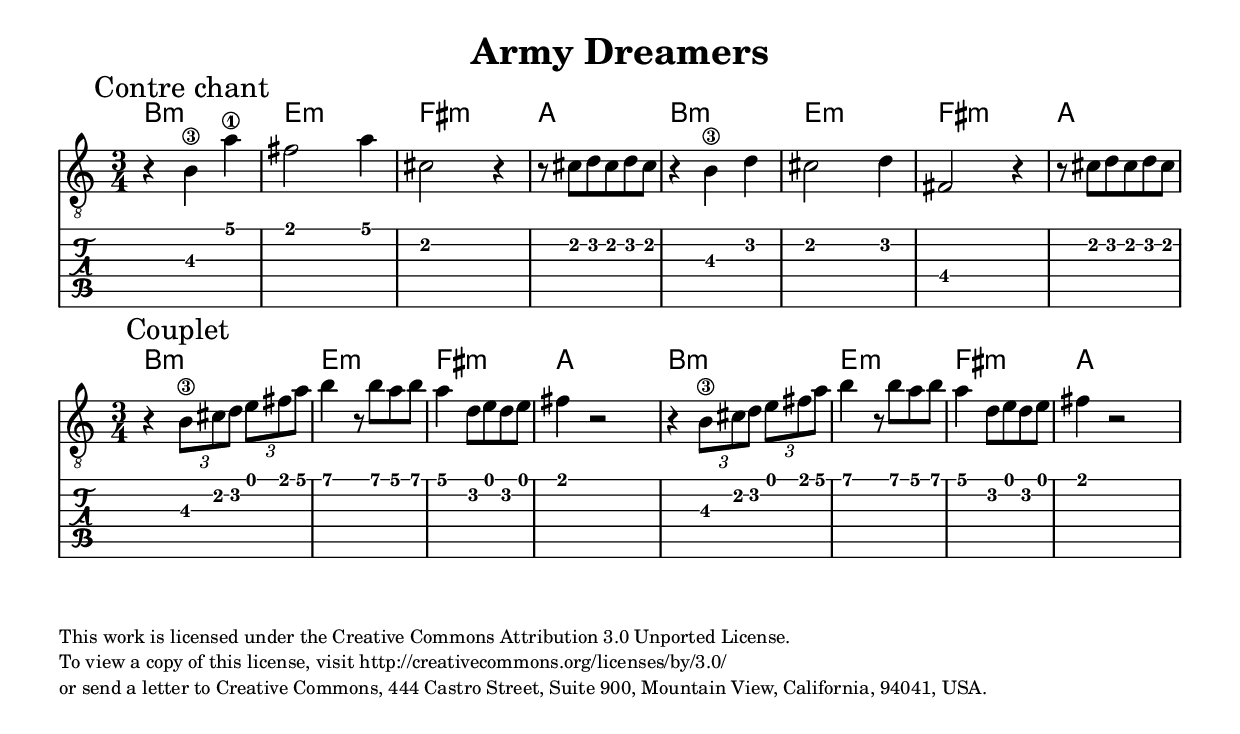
\include "common/functions.ly"
\include "common/baselayout.ly"


\header{
  title = "Army Dreamers"
}

theme = \relative  {
	\time 3/4
	r4 \mark "Contre chant"
	b\3 a'\1 fis2 a4 cis,2 r4
	r8 cis8 d cis d cis 
	r4 b\3 d cis2 d4 fis,2 r4
	r8 cis'8 d cis d cis 	
}

harmonies =  \chordmode {
	\time 3/4
    b2.:m e:m fis:m a 
	b2.:m e:m fis:m a 
}


\baseTab \theme \harmonies

theme = \relative  {
	\time 3/4
	r4 \mark "Couplet"
	\times 2/3 {b8\3 cis d} \times 2/3 {e fis a}
    b4 r8 b8 a b 
	a4 d,8 e d e 
	fis4 r2 
	r4 
	\times 2/3 {b,8\3 cis d} \times 2/3 {e fis a}
    b4 r8 b8 a b 
	a4 d,8 e d e 
	fis4 r2 
}

\baseTab \theme \harmonies

theme = \relative  {
	\time 3/4
	
}

harmonies =  \chordmode {
	\time 3/4
    b2.:m e d fis:m  
	b2.:m e d fis:m  
}


\markup {
	\abs-fontsize #9
	\column {
		\line { This work is licensed under the Creative Commons Attribution 3.0 Unported License.}
		\line { To view a copy of this license, visit http://creativecommons.org/licenses/by/3.0/ }
		\line {or send a letter to Creative Commons, 444 Castro Street, Suite 900, Mountain View, California, 94041, USA. }
	}
}




\version "2.12.3"  % necessary for upgrading to future LilyPond versions.
